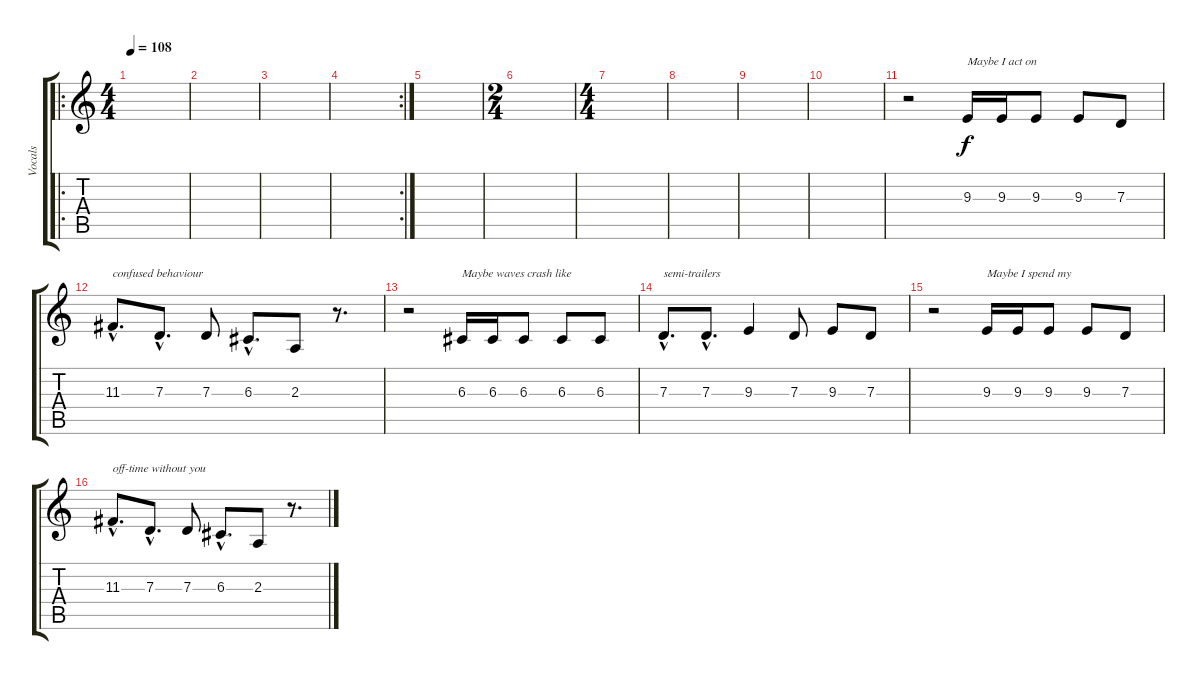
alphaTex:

\track ("Vocals" "Vocals") {instrument altosax}
\staff {score tabs}
\tuning (E4 B3 G3 D3 A2 E2) {hide}
\ro
\ts (4 4)
\tempo 108
\clef g2
\ks c
|
|
|
\rc 2
|
|
\ts (2 4)
|
\ts (4 4)
|
|
|
|
r.2 9.3.16{txt "Maybe I act on"} 9.3.16 9.3.8 9.3.8 7.3.8 |
11.3{hac}.8{d txt "confused behaviour"} 7.3{hac}.8{d} 7.3.8 6.3{hac}.8{d} 2.3.8 r.8{d} |
r.2 6.3.16{txt "Maybe waves crash like"} 6.3.16 6.3.8 6.3.8 6.3.8 |
7.3{hac}.8{d txt "semi-trailers"} 7.3{hac}.8{d} 9.3.4 7.3.8 9.3.8 7.3.8 |
r.2 9.3.16{txt "Maybe I spend my"} 9.3.16 9.3.8 9.3.8 7.3.8 |
11.3{hac}.8{d txt "off-time without you"} 7.3{hac}.8{d} 7.3.8 6.3{hac}.8{d} 2.3.8 r.8{d}
